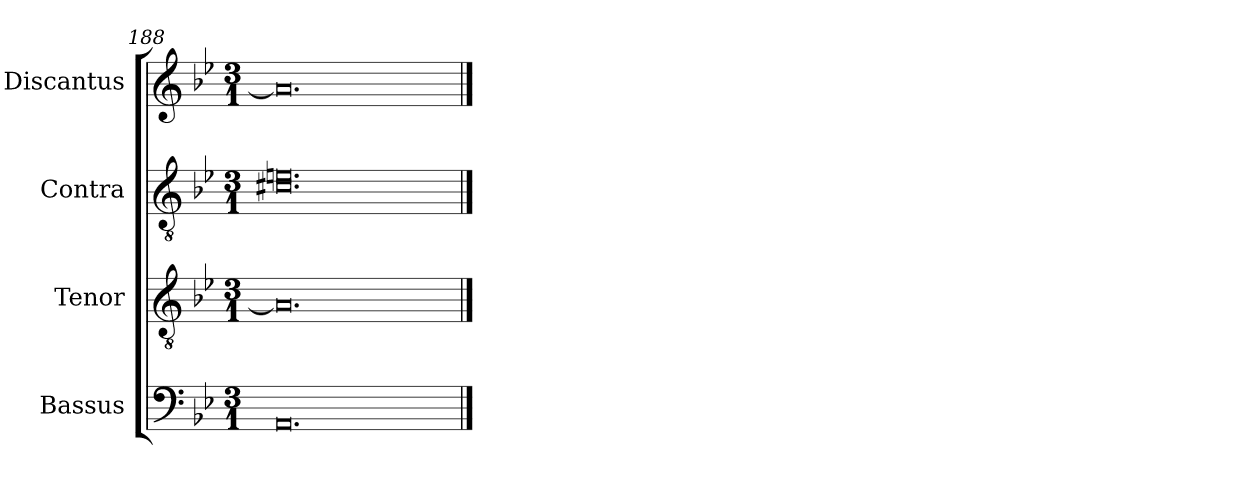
**kern	**kern	**kern	**kern
*part4	*part3	*part2	*part1
*staff4	*staff3	*staff2	*staff1
*I"Bassus	*I"Tenor	*I"Contra	*I"Discantus
*I'B	*I'T	*I'C	*I'D
*clefF4	*clefGv2	*clefGv2	*clefG2
*k[b-e-]	*k[b-e-]	*k[b-e-]	*k[b-e-]
*M3/1	*M3/1	*M3/1	*M3/1
=188	=188	=188	=188
*	*	*^	*
0.AA	0.A]	0.c#X\	0.en/	0.a]
*	*	*v	*v	*
==	==	==	==
*-	*-	*-	*-
